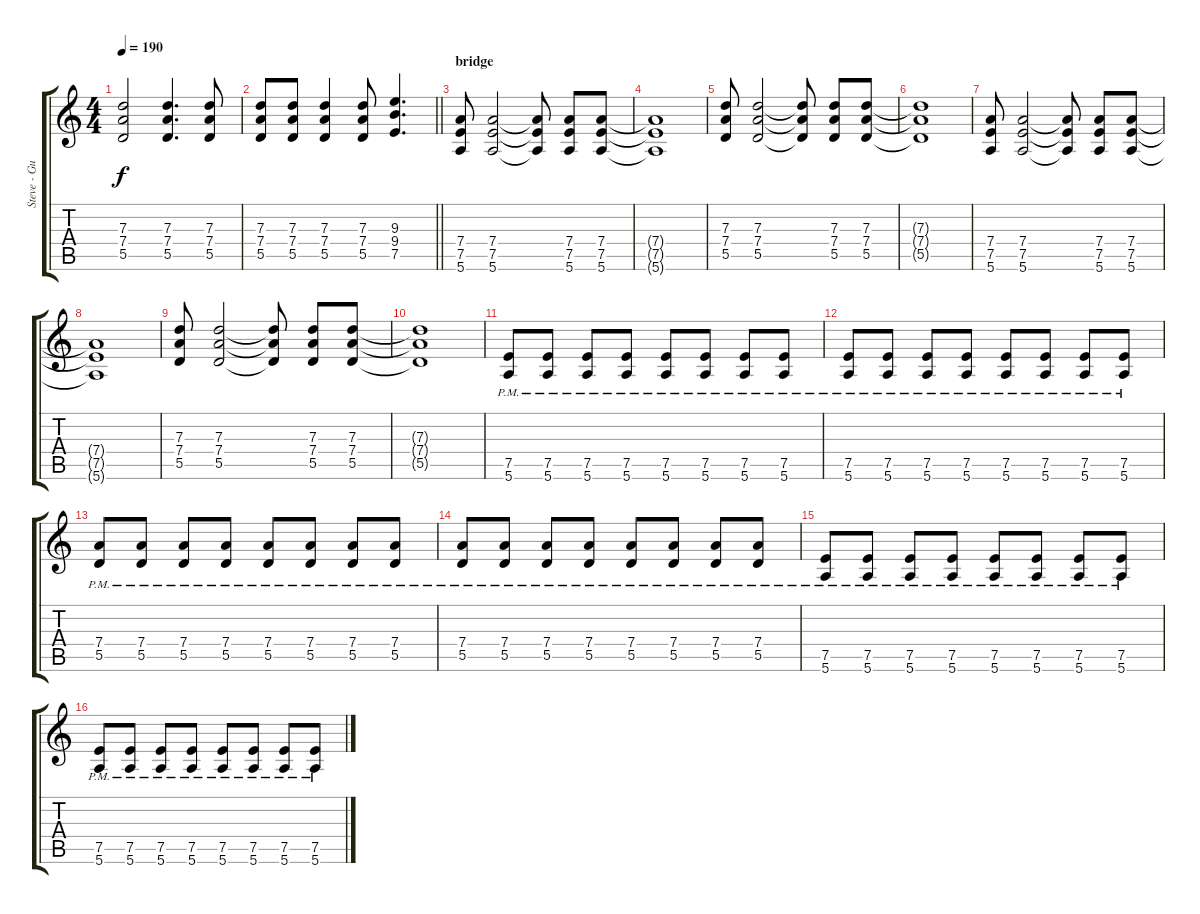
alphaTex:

\track ("Steve - Guitar" "Steve - Gu") {instrument overdrivenguitar}
\staff {score tabs}
\tuning (E4 B3 G3 D3 A2 E2) {hide}
\ts (4 4)
\tempo 190
\clef g2
\ks c
(7.3 7.4 5.5).2{dy f} (7.3 7.4 5.5).4{d} (7.3 7.4 5.5).8 |
\barLineRight lightlight
(7.3 7.4 5.5).8 (7.3 7.4 5.5).8 (7.3 7.4 5.5).4 (7.3 7.4 5.5).8 (9.3 9.4 7.5).4{d} |
\section ("" "bridge")
(7.4 7.5 5.6).8 (7.4 7.5 5.6).2 (7.4{t} 7.5{t} 5.6{t}).8 (7.4 7.5 5.6).8 (7.4 7.5 5.6).8 |
(7.4{t} 7.5{t} 5.6{t}).1 |
(7.3 7.4 5.5).8 (7.3 7.4 5.5).2 (7.3{t} 7.4{t} 5.5{t}).8 (7.3 7.4 5.5).8 (7.3 7.4 5.5).8 |
(7.3{t} 7.4{t} 5.5{t}).1 |
(7.4 7.5 5.6).8 (7.4 7.5 5.6).2 (7.4{t} 7.5{t} 5.6{t}).8 (7.4 7.5 5.6).8 (7.4 7.5 5.6).8 |
(7.4{t} 7.5{t} 5.6{t}).1 |
(7.3 7.4 5.5).8 (7.3 7.4 5.5).2 (7.3{t} 7.4{t} 5.5{t}).8 (7.3 7.4 5.5).8 (7.3 7.4 5.5).8 |
(7.3{t} 7.4{t} 5.5{t}).1 |
(7.5{pm} 5.6{pm}).8 (7.5{pm} 5.6{pm}).8 (7.5{pm} 5.6{pm}).8 (7.5{pm} 5.6{pm}).8 (7.5{pm} 5.6{pm}).8 (7.5{pm} 5.6{pm}).8 (7.5{pm} 5.6{pm}).8 (7.5{pm} 5.6{pm}).8 |
(7.5{pm} 5.6{pm}).8 (7.5{pm} 5.6{pm}).8 (7.5{pm} 5.6{pm}).8 (7.5{pm} 5.6{pm}).8 (7.5{pm} 5.6{pm}).8 (7.5{pm} 5.6{pm}).8 (7.5{pm} 5.6{pm}).8 (7.5{pm} 5.6{pm}).8 |
(7.4{pm} 5.5{pm}).8 (7.4{pm} 5.5{pm}).8 (7.4{pm} 5.5{pm}).8 (7.4{pm} 5.5{pm}).8 (7.4{pm} 5.5{pm}).8 (7.4{pm} 5.5{pm}).8 (7.4{pm} 5.5{pm}).8 (7.4{pm} 5.5{pm}).8 |
(7.4{pm} 5.5{pm}).8 (7.4{pm} 5.5{pm}).8 (7.4{pm} 5.5{pm}).8 (7.4{pm} 5.5{pm}).8 (7.4{pm} 5.5{pm}).8 (7.4{pm} 5.5{pm}).8 (7.4{pm} 5.5{pm}).8 (7.4{pm} 5.5{pm}).8 |
(7.5{pm} 5.6{pm}).8 (7.5{pm} 5.6{pm}).8 (7.5{pm} 5.6{pm}).8 (7.5{pm} 5.6{pm}).8 (7.5{pm} 5.6{pm}).8 (7.5{pm} 5.6{pm}).8 (7.5{pm} 5.6{pm}).8 (7.5{pm} 5.6{pm}).8 |
(7.5{pm} 5.6{pm}).8 (7.5{pm} 5.6{pm}).8 (7.5{pm} 5.6{pm}).8 (7.5{pm} 5.6{pm}).8 (7.5{pm} 5.6{pm}).8 (7.5{pm} 5.6{pm}).8 (7.5{pm} 5.6{pm}).8 (7.5{pm} 5.6{pm}).8
